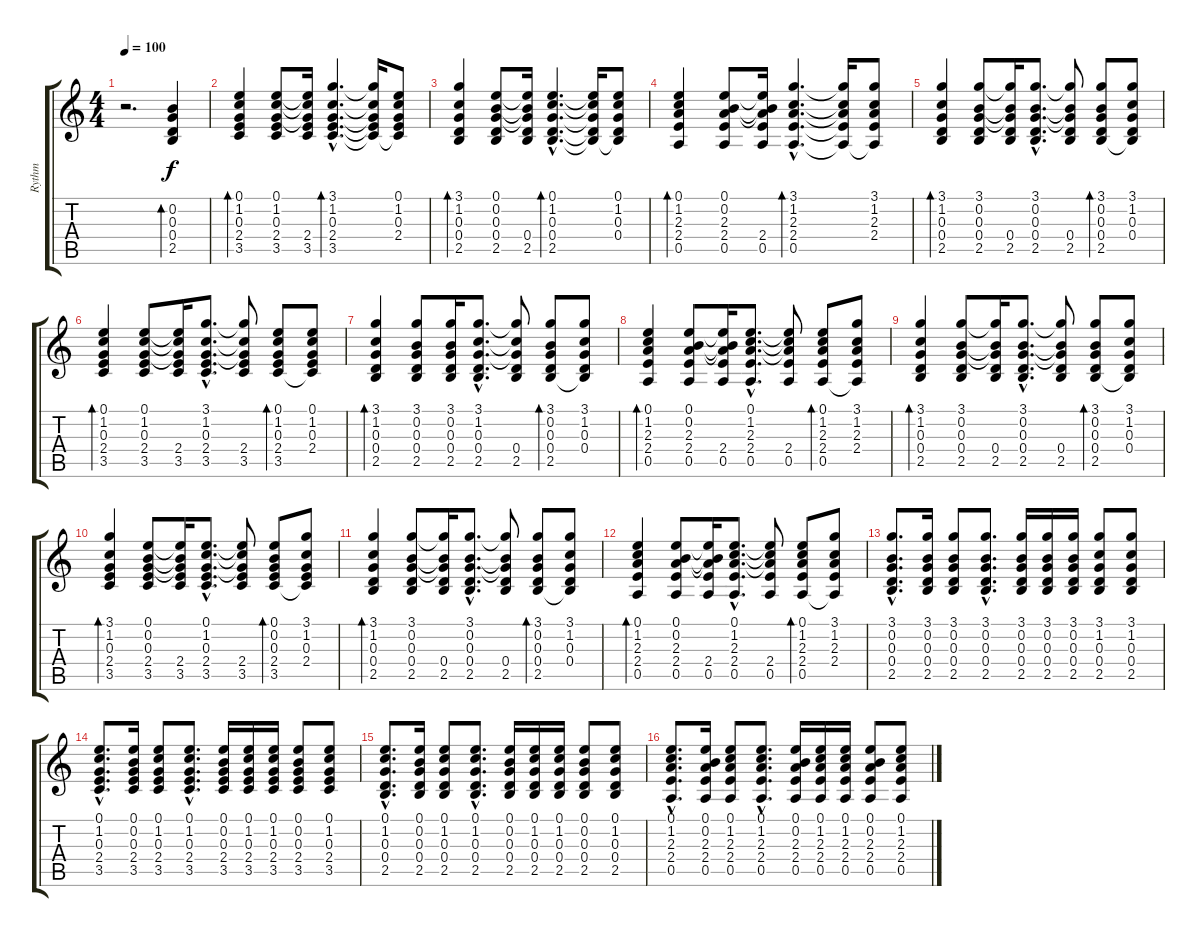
\track ("Rythm" "Rythm") {instrument acousticguitarnylon}
\staff {score tabs}
\tuning (E4 B3 G3 D3 A2 E2) {hide}
\ts (4 4)
\tempo 100
\clef g2
\ks c
r.2{d dy f instrument acousticguitarnylon} (0.2 0.3 0.4 2.5).4{bd 60 volume 11} |
(0.1 1.2 0.3 2.4 3.5).4{bd 60 volume 13} (0.1 1.2 0.3 2.4 3.5).8 (0.1{t} 1.2{t} 0.3{t} 2.4 3.5).16 (3.1{hac} 1.2{hac} 0.3{hac} 2.4{hac} 3.5{hac}).4{d bd 60} (3.1{t} 1.2{t} 0.3{t} 2.4{t} 3.5{t}).16 (0.1 1.2 0.3 2.4 3.5{t}).8 |
(3.1 1.2 0.3 0.4 2.5).4{bd 60} (0.1 0.2 0.3 0.4 2.5).8 (0.1{t} 0.2{t} 0.3{t} 0.4 2.5).16 (0.1{hac} 1.2{hac} 0.3{hac} 0.4{hac} 2.5{hac}).4{d bd 60} (0.1{t} 1.2{t} 0.3{t} 0.4{t} 2.5{t}).16 (0.1 1.2 0.3 0.4 2.5{t}).8 |
(0.1 1.2 2.3 2.4 0.5).4{bd 60} (0.1 0.2 2.3 2.4 0.5).8 (0.1{t} 0.2{t} 2.3{t} 2.4 0.5).16 (3.1{hac} 1.2{hac} 2.3{hac} 2.4{hac} 0.5{hac}).4{d bd 60} (3.1{t} 1.2{t} 2.3{t} 2.4{t} 0.5{t}).16 (3.1 1.2 2.3 2.4 0.5{t}).8 |
(3.1 1.2 0.3 0.4 2.5).4{bd 60} (3.1 0.2 0.3 0.4 2.5).8 (3.1{t} 0.2{t} 0.3{t} 0.4 2.5).16 (3.1{hac} 0.2{hac} 0.3{hac} 0.4{hac} 2.5{hac}).8{d} (3.1{t} 0.2{t} 0.3{t} 0.4 2.5).8 (3.1 0.2 0.3 0.4 2.5).8{bd 60} (3.1 1.2 0.3 0.4 2.5{t}).8 |
(0.1 1.2 0.3 2.4 3.5).4{bd 60} (0.1 1.2 0.3 2.4 3.5).8 (0.1{t} 1.2{t} 0.3{t} 2.4 3.5).16 (3.1{hac} 1.2{hac} 0.3{hac} 2.4{hac} 3.5{hac}).8{d} (3.1{t} 1.2{t} 0.3{t} 2.4 3.5).8 (0.1 1.2 0.3 2.4 3.5).8{bd 60} (0.1 1.2 0.3 2.4 3.5{t}).8 |
(3.1 1.2 0.3 0.4 2.5).4{bd 60} (3.1 0.2 0.3 0.4 2.5).8 (3.1 0.2 0.3 0.4 2.5).16 (3.1{hac} 1.2{hac} 0.3{hac} 0.4{hac} 2.5{hac}).8{d} (3.1{t} 1.2{t} 0.3{t} 0.4 2.5).8 (3.1 0.2 0.3 0.4 2.5).8{bd 60} (3.1 1.2 0.3 0.4 2.5{t}).8 |
(0.1 1.2 2.3 2.4 0.5).4{bd 60} (0.1 0.2 2.3 2.4 0.5).8 (0.1{t} 0.2{t} 2.3{t} 2.4 0.5).16 (0.1{hac} 1.2{hac} 2.3{hac} 2.4{hac} 0.5{hac}).8{d} (0.1{t} 1.2{t} 2.3{t} 2.4 0.5).8 (0.1 1.2 2.3 2.4 0.5).8{bd 60} (3.1 1.2 2.3 2.4 0.5{t}).8 |
(3.1 1.2 0.3 0.4 2.5).4{bd 60} (3.1 0.2 0.3 0.4 2.5).8 (3.1{t} 0.2{t} 0.3{t} 0.4 2.5).16 (3.1{hac} 0.2{hac} 0.3{hac} 0.4{hac} 2.5{hac}).8{d} (3.1{t} 0.2{t} 0.3{t} 0.4 2.5).8 (3.1 0.2 0.3 0.4 2.5).8{bd 60} (3.1 1.2 0.3 0.4 2.5{t}).8 |
(3.1 1.2 0.3 2.4 3.5).4{bd 60} (0.1 0.2 0.3 2.4 3.5).8 (0.1{t} 0.2{t} 0.3{t} 2.4 3.5).16 (0.1{hac} 1.2{hac} 0.3{hac} 2.4{hac} 3.5{hac}).8{d} (0.1{t} 1.2{t} 0.3{t} 2.4 3.5).8 (0.1 0.2 0.3 2.4 3.5).8{bd 60} (3.1 1.2 0.3 2.4 3.5{t}).8 |
(3.1 1.2 0.3 0.4 2.5).4{bd 60} (3.1 0.2 0.3 0.4 2.5).8 (3.1{t} 0.2{t} 0.3{t} 0.4 2.5).16 (3.1{hac} 0.2{hac} 0.3{hac} 0.4{hac} 2.5{hac}).8{d} (3.1{t} 0.2{t} 0.3{t} 0.4 2.5).8 (3.1 0.2 0.3 0.4 2.5).8{bd 60} (3.1 1.2 0.3 0.4 2.5{t}).8 |
(0.1 1.2 2.3 2.4 0.5).4{bd 60} (0.1 0.2 2.3 2.4 0.5).8 (0.1{t} 0.2{t} 2.3{t} 2.4 0.5).16 (0.1{hac} 1.2{hac} 2.3{hac} 2.4{hac} 0.5{hac}).8{d} (0.1{t} 1.2{t} 2.3{t} 2.4 0.5).8 (0.1 1.2 2.3 2.4 0.5).8{bd 60} (3.1 1.2 2.3 2.4 0.5{t}).8 |
(3.1{hac} 0.2{hac} 0.3{hac} 0.4{hac} 2.5{hac}).8{d} (3.1 0.2 0.3 0.4 2.5).16 (3.1 0.2 0.3 0.4 2.5).8 (3.1{hac} 0.2{hac} 0.3{hac} 0.4{hac} 2.5{hac}).8{d} (3.1 0.2 0.3 0.4 2.5).16 (3.1 0.2 0.3 0.4 2.5).16 (3.1 0.2 0.3 0.4 2.5).16 (3.1 1.2 0.3 0.4 2.5).8 (3.1 1.2 0.3 0.4 2.5).8 |
(0.1{hac} 1.2{hac} 0.3{hac} 2.4{hac} 3.5{hac}).8{d} (0.1 0.2 0.3 2.4 3.5).16 (0.1 1.2 0.3 2.4 3.5).8 (0.1{hac} 1.2{hac} 0.3{hac} 2.4{hac} 3.5{hac}).8{d} (0.1 0.2 0.3 2.4 3.5).16 (0.1 1.2 0.3 2.4 3.5).16 (0.1 1.2 0.3 2.4 3.5).16 (0.1 0.2 0.3 2.4 3.5).8 (0.1 1.2 0.3 2.4 3.5).8 |
(0.1{hac} 1.2{hac} 0.3{hac} 0.4{hac} 2.5{hac}).8{d} (0.1 0.2 0.3 0.4 2.5).16 (0.1 1.2 0.3 0.4 2.5).8 (0.1{hac} 1.2{hac} 0.3{hac} 0.4{hac} 2.5{hac}).8{d} (0.1 0.2 0.3 0.4 2.5).16 (0.1 1.2 0.3 0.4 2.5).16 (0.1 1.2 0.3 0.4 2.5).16 (0.1 0.2 0.3 0.4 2.5).8 (0.1 1.2 0.3 0.4 2.5).8 |
(0.1{hac} 1.2{hac} 2.3{hac} 2.4{hac} 0.5{hac}).8{d} (0.1 0.2 2.3 2.4 0.5).16 (0.1 1.2 2.3 2.4 0.5).8 (0.1{hac} 1.2{hac} 2.3{hac} 2.4{hac} 0.5{hac}).8{d} (0.1 0.2 2.3 2.4 0.5).16 (0.1 1.2 2.3 2.4 0.5).16 (0.1 1.2 2.3 2.4 0.5).16 (0.1 0.2 2.3 2.4 0.5).8 (0.1 1.2 2.3 2.4 0.5).8
